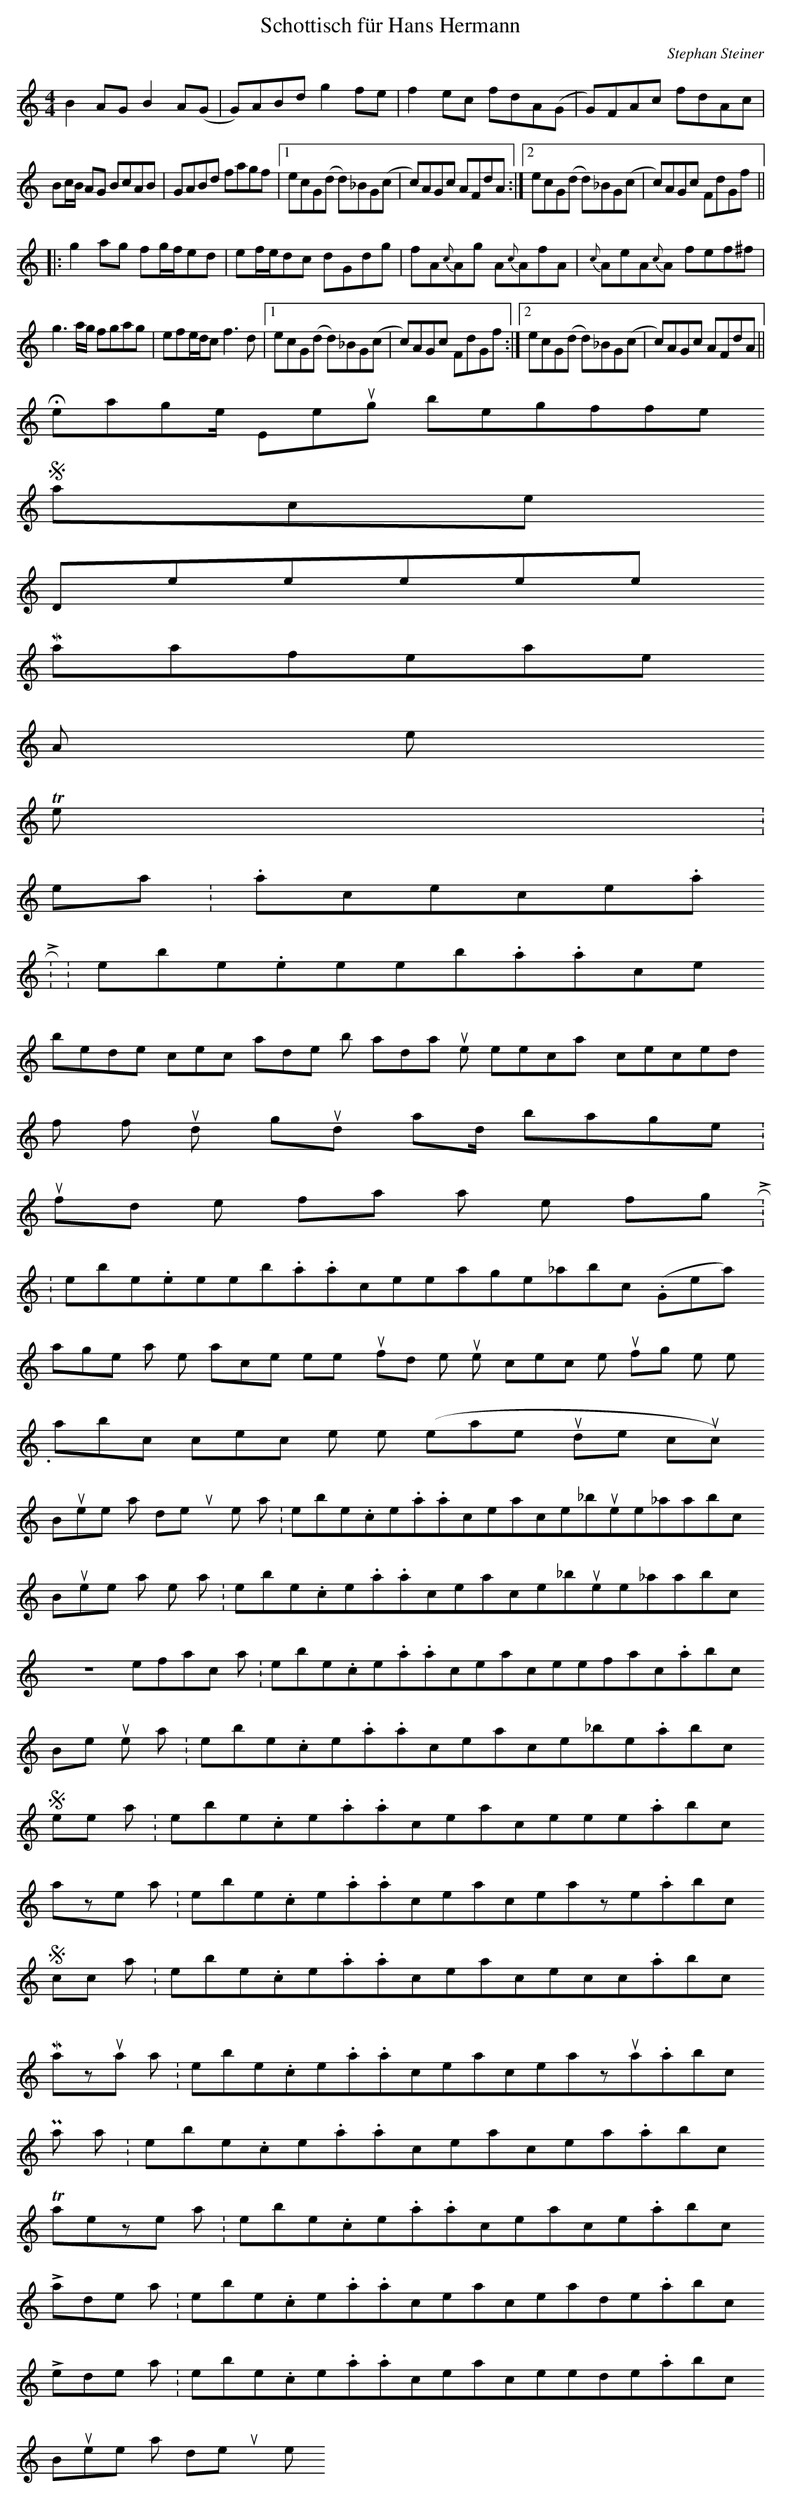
X:1
T:Schottisch für Hans Hermann
C:Stephan Steiner
M:4/4
L:1/8
K:Gmix
B2 AG B2 A(G|G)ABd g2 fe|f2 ec fdA(G|G)FAc fdAc|
Bc/B/ AG BcAB|GABd fagf|1 ecG(d d)_BG(c|c)AGc AFdA:|2 ecG(d d)_BG(c|c)AGc FdGf||
|:g2 ag fg/f/ed|ef/e/dc dGdg|fA{c}Ag A{c}AfA|{c}AeA{c}A fef^f|
g3 a/g/ fgag|efe/d/c f3 d|1 ecG(d d)_BG(c|c)AGc FdGf:|2 ecG(d d)_BG(c|c)AGc AFdA||
Homepage/ in Entstehung begriffen
Simon Wascher
Drehleierspieler
Mariahilferstrasse 61/2/24
A-1060 Wien
Tel:+43/(0) 1.913 01 89
e-mail: simon.wascher@chello.at
URL: http://members.teleweb.at/simon.wascher/
besides this collection, I made two books with traditional tunes especially collected to
fit for hurdy gurdy and/or bagpipes:
you find more information at the following URL:
http://members.teleweb.at/simon.wascher/homepage_abc.htm (in German)
this page is also the place where you find the tunes collection when surfing the net.
my abc collection in the net (permanently under construction)
Bourree a deux temps at http://members.chello.at/simon.wascher/simon_wascher_bourree_a_2.abc
Bourree a trois temps at http://members.chello.at/simon.wascher/simon_wascher_bourree_a_3.abc
Zwiefach at http://members.chello.at/simon.wascher/simon_wascher_zwiefach.abc
Breton tunes at http://members.chello.at/simon.wascher/simon_wascher_breton.abc
Steirer at http://members.chello.at/simon.wascher/simon_wascher_steirer.abc
Walzer at http://members.chello.at/simon.wascher/simon_wascher_walzer.abc
Schottisch at http://members.chello.at/simon.wascher/simon_wascher_schottisch.abc
Mazurka at http://members.chello.at/simon.wascher/simon_wascher_mazurka.abc
Polka at http://members.chello.at/simon.wascher/simon_wascher_polka.abc
6/8 Taenze at http://members.chello.at/simon.wascher/simon_wascher_6_8.abc
Landler at http://members.chello.at/simon.wascher/simon_wascher_landler.abc
Lieder at http://members.chello.at/simon.wascher/simon_wascher_lieder.abc
Bourree a deux temps
============
